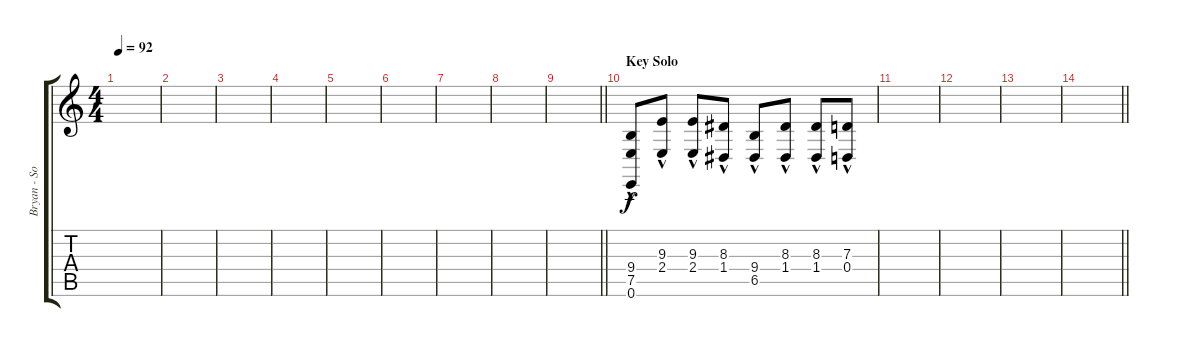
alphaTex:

\track ("Bryan - Solo" "Bryan - So") {instrument brightacousticpiano}
\staff {score tabs}
\tuning (E4 B3 G3 D3 A2 E2) {hide}
\ts (4 4)
\tempo 92
\clef g2
\ks c
|
|
|
|
|
|
|
|
\barLineRight lightlight
|
\section ("" "Key Solo")
(9.4{hac} 7.5{hac} 0.6{hac}).8 (9.3{hac} 2.4{hac}).8 (9.3{hac} 2.4{hac}).8 (8.3{hac} 1.4{hac}).8 (9.4{hac} 6.5{hac}).8 (8.3{hac} 1.4{hac}).8 (8.3{hac} 1.4{hac}).8 (7.3{hac} 0.4{hac}).8 |
|
|
|
\barLineRight lightlight
